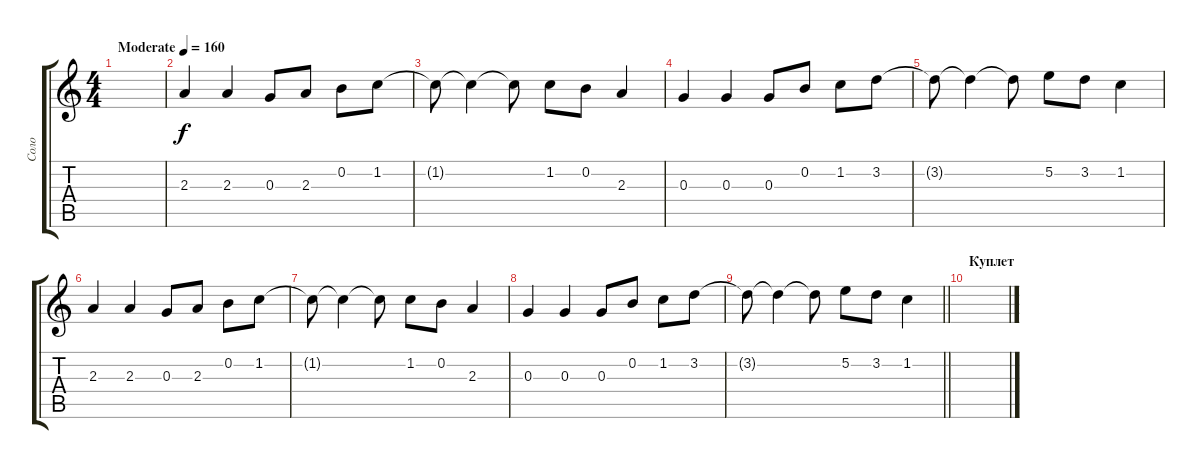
\track ("Соло" "Соло") {instrument overdrivenguitar}
\staff {score tabs}
\tuning (E4 B3 G3 D3 A2 E2) {hide}
\ts (4 4)
\tempo (160 "Moderate")
\clef g2
\ks c
|
2.3.4 2.3.4 0.3.8 2.3.8 0.2.8 1.2.8 |
1.2{t}.8 1.2{t}.4 1.2{t}.8 1.2.8 0.2.8 2.3.4 |
0.3.4 0.3.4 0.3.8 0.2.8 1.2.8 3.2.8 |
3.2{t}.8 3.2{t}.4 3.2{t}.8 5.2.8 3.2.8 1.2.4 |
2.3.4 2.3.4 0.3.8 2.3.8 0.2.8 1.2.8 |
1.2{t}.8 1.2{t}.4 1.2{t}.8 1.2.8 0.2.8 2.3.4 |
0.3.4 0.3.4 0.3.8 0.2.8 1.2.8 3.2.8 |
\barLineRight lightlight
3.2{t}.8 3.2{t}.4 3.2{t}.8 5.2.8 3.2.8 1.2.4 |
\section ("" "Куплет")
